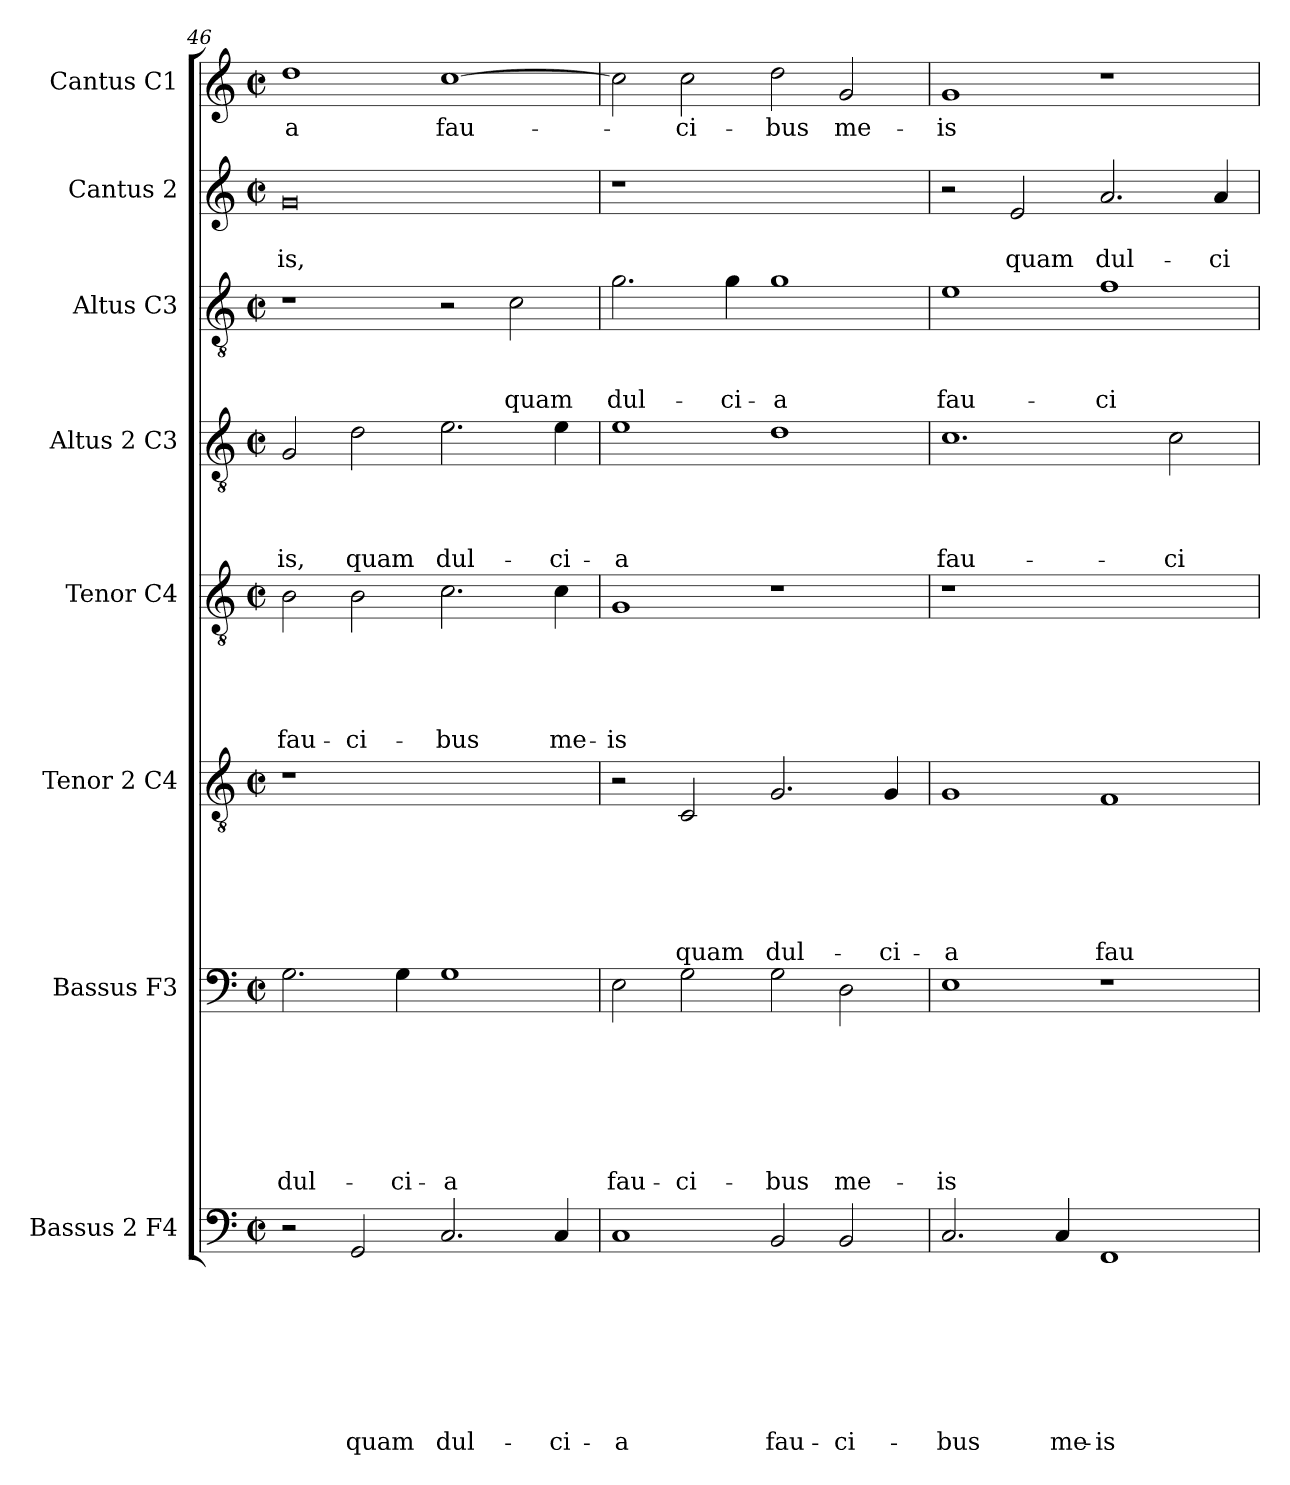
**kern	**text	**text	**text	**text	**text	**text	**text	**text	**kern	**text	**text	**text	**text	**text	**text	**text	**kern	**text	**text	**text	**text	**text	**text	**kern	**text	**text	**text	**text	**text	**kern	**text	**text	**text	**text	**kern	**text	**text	**text	**kern	**text	**text	**kern	**text
*part8	*part8	*part8	*part8	*part8	*part8	*part8	*part8	*part8	*part7	*part7	*part7	*part7	*part7	*part7	*part7	*part7	*part6	*part6	*part6	*part6	*part6	*part6	*part6	*part5	*part5	*part5	*part5	*part5	*part5	*part4	*part4	*part4	*part4	*part4	*part3	*part3	*part3	*part3	*part2	*part2	*part2	*part1	*part1
*staff8	*staff8	*staff8	*staff8	*staff8	*staff8	*staff8	*staff8	*staff8	*staff7	*staff7	*staff7	*staff7	*staff7	*staff7	*staff7	*staff7	*staff6	*staff6	*staff6	*staff6	*staff6	*staff6	*staff6	*staff5	*staff5	*staff5	*staff5	*staff5	*staff5	*staff4	*staff4	*staff4	*staff4	*staff4	*staff3	*staff3	*staff3	*staff3	*staff2	*staff2	*staff2	*staff1	*staff1
*I"Bassus 2 F4	*	*	*	*	*	*	*	*	*I"Bassus F3	*	*	*	*	*	*	*	*I"Tenor 2 C4	*	*	*	*	*	*	*I"Tenor C4	*	*	*	*	*	*I"Altus 2 C3	*	*	*	*	*I"Altus C3	*	*	*	*I"Cantus 2	*	*	*I"Cantus C1	*
*I'B2	*	*	*	*	*	*	*	*	*I'B	*	*	*	*	*	*	*	*I'T2	*	*	*	*	*	*	*I'T	*	*	*	*	*	*I'A2	*	*	*	*	*I'A	*	*	*	*I'C2	*	*	*I'C	*
*clefF4	*	*	*	*	*	*	*	*	*clefF4	*	*	*	*	*	*	*	*clefGv2	*	*	*	*	*	*	*clefGv2	*	*	*	*	*	*clefGv2	*	*	*	*	*clefGv2	*	*	*	*clefG2	*	*	*clefG2	*
*k[]	*	*	*	*	*	*	*	*	*k[]	*	*	*	*	*	*	*	*k[]	*	*	*	*	*	*	*k[]	*	*	*	*	*	*k[]	*	*	*	*	*k[]	*	*	*	*k[]	*	*	*k[]	*
*C:	*	*	*	*	*	*	*	*	*C:	*	*	*	*	*	*	*	*C:	*	*	*	*	*	*	*C:	*	*	*	*	*	*C:	*	*	*	*	*C:	*	*	*	*C:	*	*	*C:	*
*M2/2	*	*	*	*	*	*	*	*	*M2/2	*	*	*	*	*	*	*	*M2/2	*	*	*	*	*	*	*M2/2	*	*	*	*	*	*M2/2	*	*	*	*	*M2/2	*	*	*	*M2/2	*	*	*M2/2	*
*met(c|)	*	*	*	*	*	*	*	*	*met(c|)	*	*	*	*	*	*	*	*met(c|)	*	*	*	*	*	*	*met(c|)	*	*	*	*	*	*met(c|)	*	*	*	*	*met(c|)	*	*	*	*met(c|)	*	*	*met(c|)	*
=46	=46	=46	=46	=46	=46	=46	=46	=46	=46	=46	=46	=46	=46	=46	=46	=46	=46	=46	=46	=46	=46	=46	=46	=46	=46	=46	=46	=46	=46	=46	=46	=46	=46	=46	=46	=46	=46	=46	=46	=46	=46	=46	=46
!	!	!	!	!	!	!	!	!	!	!	!	!	!	!	!	!LO:LY:b	!	!	!	!	!	!	!	!	!	!	!	!	!LO:LY:b	!	!	!	!	!LO:LY:b	!	!	!	!	!	!	!LO:LY:b	!	!LO:LY:b
2r	.	.	.	.	.	.	.	.	2.G\	.	.	.	.	.	.	dul-	1r	.	.	.	.	.	.	2B\	.	.	.	.	fau-	2G/	.	.	.	-is,	1r	.	.	.	0g	.	-is,	1dd	-a
!	!	!	!	!	!	!	!	!LO:LY:b	!	!	!	!	!	!	!	!	!	!	!	!	!	!	!	!	!	!	!	!	!LO:LY:b	!	!	!	!	!LO:LY:b	!	!	!	!	!	!	!	!	!
2GG/	.	.	.	.	.	.	.	quam	.	.	.	.	.	.	.	.	.	.	.	.	.	.	.	2B\	.	.	.	.	-ci-	2d\	.	.	.	quam	.	.	.	.	.	.	.	.	.
!	!	!	!	!	!	!	!	!	!	!	!	!	!	!	!	!LO:LY:b	!	!	!	!	!	!	!	!	!	!	!	!	!	!	!	!	!	!	!	!	!	!	!	!	!	!	!
.	.	.	.	.	.	.	.	.	4G\	.	.	.	.	.	.	-ci-	.	.	.	.	.	.	.	.	.	.	.	.	.	.	.	.	.	.	.	.	.	.	.	.	.	.	.
!	!	!	!	!	!	!	!	!LO:LY:b	!	!	!	!	!	!	!	!LO:LY:b	!	!	!	!	!	!	!	!	!	!	!	!	!LO:LY:b	!	!	!	!	!LO:LY:b	!	!	!	!	!	!	!	!	!LO:LY:b
2.C/	.	.	.	.	.	.	.	dul-	1G	.	.	.	.	.	.	-a	1ryy	.	.	.	.	.	.	2.c\	.	.	.	.	-bus	2.e\	.	.	.	dul-	2r	.	.	.	.	.	.	[1cc	fau-
!	!	!	!	!	!	!	!	!	!	!	!	!	!	!	!	!	!	!	!	!	!	!	!	!	!	!	!	!	!	!	!	!	!	!	!	!	!	!LO:LY:b	!	!	!	!	!
.	.	.	.	.	.	.	.	.	.	.	.	.	.	.	.	.	.	.	.	.	.	.	.	.	.	.	.	.	.	.	.	.	.	.	2c\	.	.	quam	.	.	.	.	.
!	!	!	!	!	!	!	!	!LO:LY:b	!	!	!	!	!	!	!	!	!	!	!	!	!	!	!	!	!	!	!	!	!LO:LY:b	!	!	!	!	!LO:LY:b	!	!	!	!	!	!	!	!	!
4C/	.	.	.	.	.	.	.	-ci-	.	.	.	.	.	.	.	.	.	.	.	.	.	.	.	4c\	.	.	.	.	me-	4e\	.	.	.	-ci-	.	.	.	.	.	.	.	.	.
=47	=47	=47	=47	=47	=47	=47	=47	=47	=47	=47	=47	=47	=47	=47	=47	=47	=47	=47	=47	=47	=47	=47	=47	=47	=47	=47	=47	=47	=47	=47	=47	=47	=47	=47	=47	=47	=47	=47	=47	=47	=47	=47	=47
!	!	!	!	!	!	!	!	!LO:LY:b	!	!	!	!	!	!	!	!LO:LY:b	!	!	!	!	!	!	!	!	!	!	!	!	!LO:LY:b	!	!	!	!	!LO:LY:b	!	!	!	!LO:LY:b	!	!	!	!	!
1C	.	.	.	.	.	.	.	-a	2E\	.	.	.	.	.	.	fau-	2r	.	.	.	.	.	.	1G	.	.	.	.	-is	1e	.	.	.	-a	2.g\	.	.	dul-	1r	.	.	2cc\]	.
!	!	!	!	!	!	!	!	!	!	!	!	!	!	!	!	!LO:LY:b	!	!	!	!	!	!	!LO:LY:b	!	!	!	!	!	!	!	!	!	!	!	!	!	!	!	!	!	!	!	!LO:LY:b
.	.	.	.	.	.	.	.	.	2G\	.	.	.	.	.	.	-ci-	2C/	.	.	.	.	.	quam	.	.	.	.	.	.	.	.	.	.	.	.	.	.	.	.	.	.	2cc\	-ci-
!	!	!	!	!	!	!	!	!	!	!	!	!	!	!	!	!	!	!	!	!	!	!	!	!	!	!	!	!	!	!	!	!	!	!	!	!	!	!LO:LY:b	!	!	!	!	!
.	.	.	.	.	.	.	.	.	.	.	.	.	.	.	.	.	.	.	.	.	.	.	.	.	.	.	.	.	.	.	.	.	.	.	4g\	.	.	-ci-	.	.	.	.	.
!	!	!	!	!	!	!	!	!LO:LY:b	!	!	!	!	!	!	!	!LO:LY:b	!	!	!	!	!	!	!LO:LY:b	!	!	!	!	!	!	!	!	!	!	!	!	!	!	!LO:LY:b	!	!	!	!	!LO:LY:b
2BB/	.	.	.	.	.	.	.	fau-	2G\	.	.	.	.	.	.	-bus	2.G/	.	.	.	.	.	dul-	1r	.	.	.	.	.	1d	.	.	.	.	1g	.	.	-a	1ryy	.	.	2dd\	-bus
!	!	!	!	!	!	!	!	!LO:LY:b	!	!	!	!	!	!	!	!LO:LY:b	!	!	!	!	!	!	!	!	!	!	!	!	!	!	!	!	!	!	!	!	!	!	!	!	!	!	!LO:LY:b
2BB/	.	.	.	.	.	.	.	-ci-	2D\	.	.	.	.	.	.	me-	.	.	.	.	.	.	.	.	.	.	.	.	.	.	.	.	.	.	.	.	.	.	.	.	.	2g/	me-
!	!	!	!	!	!	!	!	!	!	!	!	!	!	!	!	!	!	!	!	!	!	!	!LO:LY:b	!	!	!	!	!	!	!	!	!	!	!	!	!	!	!	!	!	!	!	!
.	.	.	.	.	.	.	.	.	.	.	.	.	.	.	.	.	4G/	.	.	.	.	.	-ci-	.	.	.	.	.	.	.	.	.	.	.	.	.	.	.	.	.	.	.	.
=48	=48	=48	=48	=48	=48	=48	=48	=48	=48	=48	=48	=48	=48	=48	=48	=48	=48	=48	=48	=48	=48	=48	=48	=48	=48	=48	=48	=48	=48	=48	=48	=48	=48	=48	=48	=48	=48	=48	=48	=48	=48	=48	=48
!	!	!	!	!	!	!	!	!LO:LY:b	!	!	!	!	!	!	!	!LO:LY:b	!	!	!	!	!	!	!LO:LY:b	!	!	!	!	!	!	!	!	!	!	!LO:LY:b	!	!	!	!LO:LY:b	!	!	!	!	!LO:LY:b
2.C/	.	.	.	.	.	.	.	-bus	1E	.	.	.	.	.	.	-is	1G	.	.	.	.	.	-a	1r	.	.	.	.	.	1.c	.	.	.	fau-	1e	.	.	fau-	2r	.	.	1g	-is
!	!	!	!	!	!	!	!	!	!	!	!	!	!	!	!	!	!	!	!	!	!	!	!	!	!	!	!	!	!	!	!	!	!	!	!	!	!	!	!	!	!LO:LY:b	!	!
.	.	.	.	.	.	.	.	.	.	.	.	.	.	.	.	.	.	.	.	.	.	.	.	.	.	.	.	.	.	.	.	.	.	.	.	.	.	.	2e/	.	quam	.	.
!	!	!	!	!	!	!	!	!LO:LY:b	!	!	!	!	!	!	!	!	!	!	!	!	!	!	!	!	!	!	!	!	!	!	!	!	!	!	!	!	!	!	!	!	!	!	!
4C/	.	.	.	.	.	.	.	me-	.	.	.	.	.	.	.	.	.	.	.	.	.	.	.	.	.	.	.	.	.	.	.	.	.	.	.	.	.	.	.	.	.	.	.
!	!	!	!	!	!	!	!	!LO:LY:b	!	!	!	!	!	!	!	!	!	!	!	!	!	!	!LO:LY:b	!	!	!	!	!	!	!	!	!	!	!	!	!	!	!LO:LY:b	!	!	!LO:LY:b	!	!
1FF	.	.	.	.	.	.	.	-is	1r	.	.	.	.	.	.	.	1F	.	.	.	.	.	fau-	1ryy	.	.	.	.	.	.	.	.	.	.	1f	.	.	-ci-	2.a/	.	dul-	1r	.
!	!	!	!	!	!	!	!	!	!	!	!	!	!	!	!	!	!	!	!	!	!	!	!	!	!	!	!	!	!	!	!	!	!	!LO:LY:b	!	!	!	!	!	!	!	!	!
.	.	.	.	.	.	.	.	.	.	.	.	.	.	.	.	.	.	.	.	.	.	.	.	.	.	.	.	.	.	2c\	.	.	.	-ci-	.	.	.	.	.	.	.	.	.
!	!	!	!	!	!	!	!	!	!	!	!	!	!	!	!	!	!	!	!	!	!	!	!	!	!	!	!	!	!	!	!	!	!	!	!	!	!	!	!	!	!LO:LY:b	!	!
.	.	.	.	.	.	.	.	.	.	.	.	.	.	.	.	.	.	.	.	.	.	.	.	.	.	.	.	.	.	.	.	.	.	.	.	.	.	.	4a/	.	-ci-	.	.
=	=	=	=	=	=	=	=	=	=	=	=	=	=	=	=	=	=	=	=	=	=	=	=	=	=	=	=	=	=	=	=	=	=	=	=	=	=	=	=	=	=	=	=
*-	*-	*-	*-	*-	*-	*-	*-	*-	*-	*-	*-	*-	*-	*-	*-	*-	*-	*-	*-	*-	*-	*-	*-	*-	*-	*-	*-	*-	*-	*-	*-	*-	*-	*-	*-	*-	*-	*-	*-	*-	*-	*-	*-
